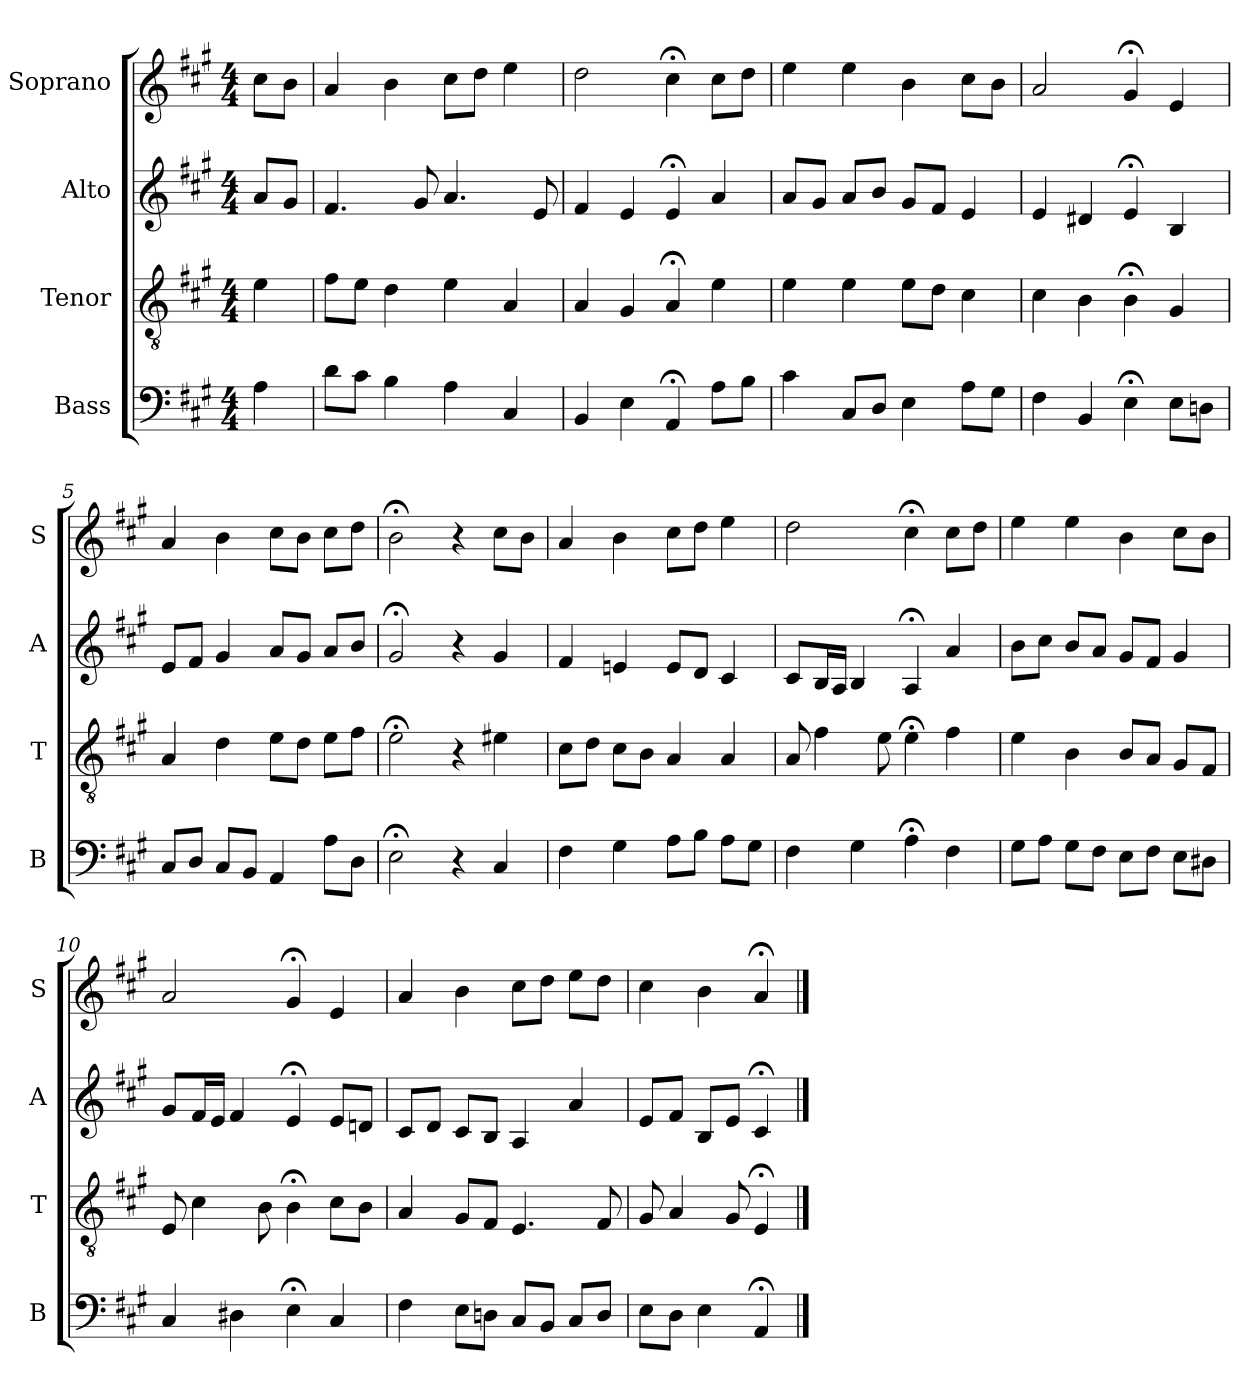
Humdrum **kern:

**kern	**kern	**kern	**kern
*part4	*part3	*part2	*part1
*staff4	*staff3	*staff2	*staff1
*I"Bass	*I"Tenor	*I"Alto	*I"Soprano
*I'B	*I'T	*I'A	*I'S
*clefF4	*clefGv2	*clefG2	*clefG2
*k[f#c#g#]	*k[f#c#g#]	*k[f#c#g#]	*k[f#c#g#]
*A:	*A:	*A:	*A:
*M4/4	*M4/4	*M4/4	*M4/4
*MM100	*MM100	*MM100	*MM100
=	=	=	=
4A	4e	8aL	8cc#L
.	.	8g#J	8bJ
=1	=1	=1	=1
8dL	8f#L	4.f#	4a
8c#J	8eJ	.	.
4B	4d	.	4b
.	.	8g#	.
4A	4e	4.a	8cc#L
.	.	.	8ddJ
4C#	4A	.	4ee
.	.	8e	.
=2	=2	=2	=2
4BB	4A	4f#	2dd
4E	4G#	4e	.
4AA;<	4A;<	4e;<	4cc#;<
8AL	4e	4a	8cc#L
8BJ	.	.	8ddJ
=3	=3	=3	=3
4c#	4e	8aL	4ee
.	.	8g#J	.
8C#L	4e	8aL	4ee
8DJ	.	8bJ	.
4E	8eL	8g#L	4b
.	8dJ	8f#J	.
8AL	4c#	4e	8cc#L
8G#J	.	.	8bJ
=4	=4	=4	=4
4F#	4c#	4e	2a
4BB	4B	4d#X	.
4E;<	4B;<	4e;<	4g#;<
8EL	4G#	4B	4e
8DnJ	.	.	.
=5	=5	=5	=5
8C#L	4A	8eL	4a
8DJ	.	8f#J	.
8C#L	4d	4g#	4b
8BBJ	.	.	.
4AA	8eL	8aL	8cc#L
.	8dJ	8g#J	8bJ
8AL	8eL	8aL	8cc#L
8DJ	8f#J	8bJ	8ddJ
=6	=6	=6	=6
2E;<	2e;<	2g#;<	2b;<
4r	4r	4r	4r
4C#	4e#X	4g#	8cc#L
.	.	.	8bJ
=7	=7	=7	=7
4F#	8c#L	4f#	4a
.	8dJ	.	.
4G#	8c#L	4en	4b
.	8BJ	.	.
8AL	4A	8eL	8cc#L
8BJ	.	8dJ	8ddJ
8AL	4A	4c#	4ee
8G#J	.	.	.
=8	=8	=8	=8
4F#	8A	8c#L	2dd
.	4f#	16BL	.
.	.	16AJJ	.
4G#	.	4B	.
.	8e	.	.
4A;<	4e;<	4A;<	4cc#;<
4F#	4f#	4a	8cc#L
.	.	.	8ddJ
=9	=9	=9	=9
8G#L	4e	8bL	4ee
8AJ	.	8cc#J	.
8G#L	4B	8bL	4ee
8F#J	.	8aJ	.
8EL	8BL	8g#L	4b
8F#J	8AJ	8f#J	.
8EL	8G#L	4g#	8cc#L
8D#XJ	8F#J	.	8bJ
=10	=10	=10	=10
4C#	8E	8g#L	2a
.	4c#	16f#L	.
.	.	16eJJ	.
4D#X	.	4f#	.
.	8B	.	.
4E;<	4B;<	4e;<	4g#;<
4C#	8c#L	8eL	4e
.	8BJ	8dnJ	.
=11	=11	=11	=11
4F#	4A	8c#L	4a
.	.	8dJ	.
8EL	8G#L	8c#L	4b
8DnJ	8F#J	8BJ	.
8C#L	4.E	4A	8cc#L
8BBJ	.	.	8ddJ
8C#L	.	4a	8eeL
8DJ	8F#	.	8ddJ
=12	=12	=12	=12
8EL	8G#	8eL	4cc#
8DJ	4A	8f#J	.
4E	.	8BL	4b
.	8G#	8eJ	.
4AA;<	4E;<	4c#;<	4a;<
==	==	==	==
*-	*-	*-	*-
